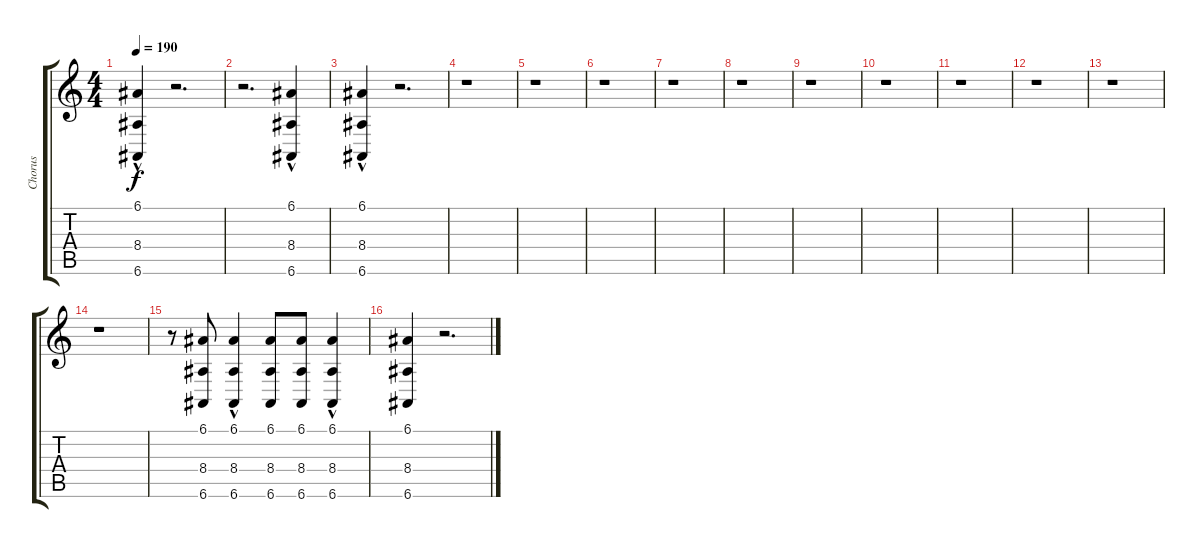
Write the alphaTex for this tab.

\track ("Chorus" "Chorus") {instrument clavinet}
\staff {score tabs}
\tuning (E4 B3 G3 D3 A2 E2) {hide}
\ts (4 4)
\tempo 190
\clef g2
\ks c
(6.1{hac} 8.4 6.6).4{dy f} r.2{d} |
r.2{d} (6.1{hac} 8.4 6.6).4 |
(6.1{hac} 8.4 6.6).4 r.2{d} |
r.1 |
r.1 |
r.1 |
r.1 |
r.1 |
r.1 |
r.1 |
r.1 |
r.1 |
r.1 |
r.1 |
r.8 (6.1 8.4 6.6).8 (6.1{hac} 8.4{hac} 6.6{hac}).4 (6.1 8.4 6.6).8 (6.1 8.4 6.6).8 (6.1{hac} 8.4{hac} 6.6{hac}).4 |
(6.1 8.4 6.6).4 r.2{d}
